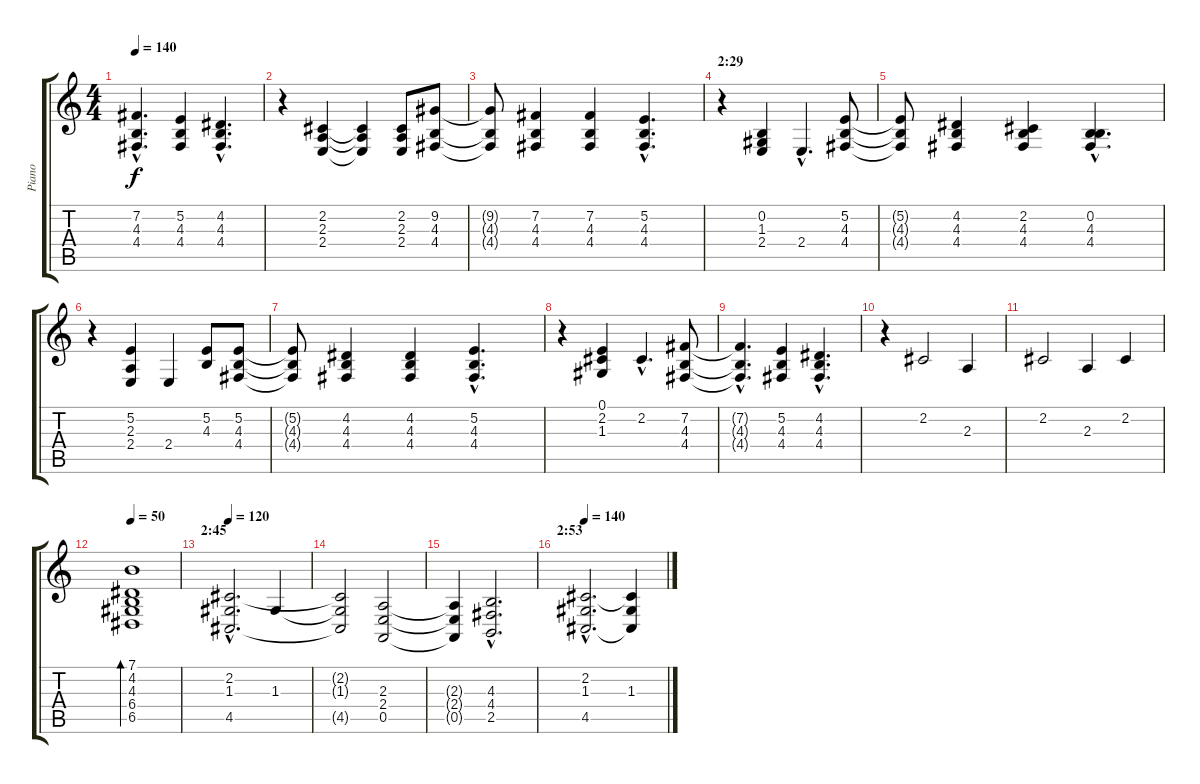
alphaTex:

\track ("Piano" "Piano") {instrument acousticgrandpiano}
\staff {score tabs}
\tuning (E4 B3 G3 D3 A2 E2) {hide}
\ts (4 4)
\tempo 140
\clef g2
\ks c
(7.2{hac t} 4.3{hac t} 4.4{hac t}).4{d dy f} (5.2 4.3 4.4).4 (4.2{hac} 4.3{hac} 4.4{hac}).4{d} |
r.4 (2.2 2.3 2.4).4 (2.2{t} 2.3{t} 2.4{t}).4 (2.2 2.3 2.4).8 (9.2 4.3 4.4).8 |
(9.2{t} 4.3{t} 4.4{t}).8 (7.2 4.3 4.4).4 (7.2 4.3 4.4).4 (5.2{hac} 4.3{hac} 4.4{hac}).4{d} |
\section ("" "2:29")
r.4 (0.2 1.3 2.4).4 2.4{hac}.4{d} (5.2 4.3 4.4).8 |
(5.2{t} 4.3{t} 4.4{t}).8 (4.2 4.3 4.4).4 (2.2 4.3 4.4).4 (0.2{hac} 4.3{hac} 4.4{hac}).4{d} |
r.4 (5.2 2.3 2.4).4 2.4.4 (5.2 4.3).8 (5.2 4.3 4.4).8 |
(5.2{t} 4.3{t} 4.4{t}).8 (4.2 4.3 4.4).4 (4.2 4.3 4.4).4 (5.2{hac} 4.3{hac} 4.4{hac}).4{d} |
r.4 (0.1 2.2 1.3).4 2.2{hac}.4{d} (7.2 4.3 4.4).8 |
(7.2{hac t} 4.3{hac t} 4.4{hac t}).4{d} (5.2 4.3 4.4).4 (4.2{hac} 4.3{hac} 4.4{hac}).4{d} |
r.4 2.2.2 2.3.4 |
2.2.2 2.3.4 2.2.4 |
\tempo 50
(7.1 4.2 4.3 6.4 6.5).1{bd 480} |
\section ("" "2:45")
\tempo 120
(2.2{hac} 1.3{hac} 4.5{hac}).2{d} 1.3.4 |
(2.2{t} 1.3{t} 4.5{t}).2 (2.3 2.4 0.5).2 |
(2.3{t} 2.4{t} 0.5{t}).4 (4.3{hac} 4.4{hac} 2.5{hac}).2{d} |
\section ("" "2:53")
\tempo 140
(2.2{hac} 1.3{hac} 4.5{hac}).2{d} (2.2{t} 1.3 4.5{t}).4
